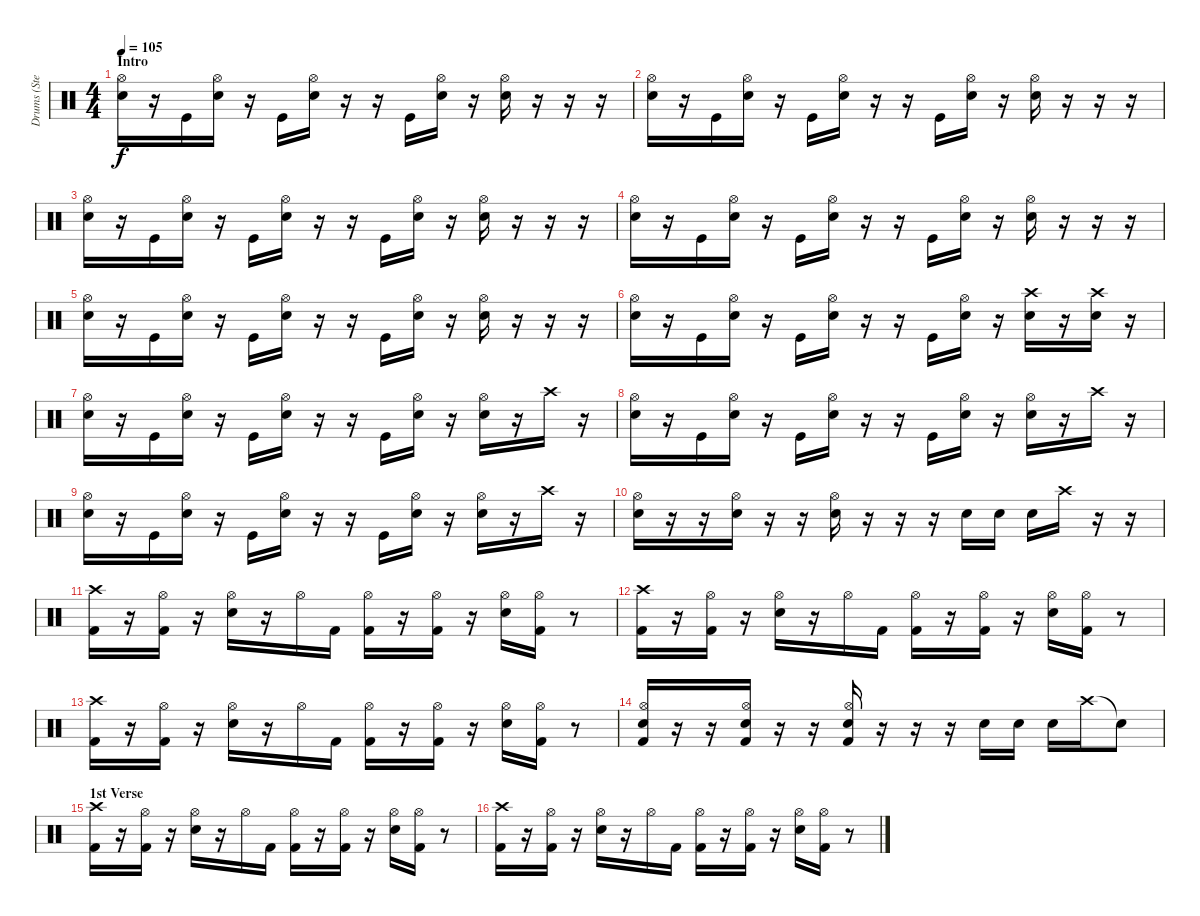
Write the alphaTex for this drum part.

\track ("Drums (Steven)" "Drums (Ste") {instrument percussion}
\staff {score}
\articulation defaults
\ts (4 4)
\section ("" "Intro")
\tempo 105
\clef neutral
\ks c
("Snare (hit) 2" "Hi-Hat (open)").16{dy f} r.16 "Kick (hit)".16 ("Snare (hit) 2" "Hi-Hat (open)").16 r.16 "Kick (hit)".16 ("Snare (hit) 2" "Hi-Hat (open)").16 r.16 r.16 "Kick (hit)".16 ("Snare (hit) 2" "Hi-Hat (open)").16 r.16 ("Snare (hit) 2" "Hi-Hat (open)").16 r.16 r.16 r.16 |
("Snare (hit) 2" "Hi-Hat (open)").16 r.16 "Kick (hit)".16 ("Snare (hit) 2" "Hi-Hat (open)").16 r.16 "Kick (hit)".16 ("Snare (hit) 2" "Hi-Hat (open)").16 r.16 r.16 "Kick (hit)".16 ("Snare (hit) 2" "Hi-Hat (open)").16 r.16 ("Snare (hit) 2" "Hi-Hat (open)").16 r.16 r.16 r.16 |
("Snare (hit) 2" "Hi-Hat (open)").16 r.16 "Kick (hit)".16 ("Snare (hit) 2" "Hi-Hat (open)").16 r.16 "Kick (hit)".16 ("Snare (hit) 2" "Hi-Hat (open)").16 r.16 r.16 "Kick (hit)".16 ("Snare (hit) 2" "Hi-Hat (open)").16 r.16 ("Snare (hit) 2" "Hi-Hat (open)").16 r.16 r.16 r.16 |
("Snare (hit) 2" "Hi-Hat (open)").16 r.16 "Kick (hit)".16 ("Snare (hit) 2" "Hi-Hat (open)").16 r.16 "Kick (hit)".16 ("Snare (hit) 2" "Hi-Hat (open)").16 r.16 r.16 "Kick (hit)".16 ("Snare (hit) 2" "Hi-Hat (open)").16 r.16 ("Snare (hit) 2" "Hi-Hat (open)").16 r.16 r.16 r.16 |
("Snare (hit) 2" "Hi-Hat (open)").16 r.16 "Kick (hit)".16 ("Snare (hit) 2" "Hi-Hat (open)").16 r.16 "Kick (hit)".16 ("Snare (hit) 2" "Hi-Hat (open)").16 r.16 r.16 "Kick (hit)".16 ("Snare (hit) 2" "Hi-Hat (open)").16 r.16 ("Snare (hit) 2" "Hi-Hat (open)").16 r.16 r.16 r.16 |
("Snare (hit) 2" "Hi-Hat (open)").16 r.16 "Kick (hit)".16 ("Snare (hit) 2" "Hi-Hat (open)").16 r.16 "Kick (hit)".16 ("Snare (hit) 2" "Hi-Hat (open)").16 r.16 r.16 "Kick (hit)".16 ("Snare (hit) 2" "Hi-Hat (open)").16 r.16 ("Snare (hit) 2" "Crash high (hit)").16 r.16 ("Snare (hit) 2" "Crash high (hit)").16 r.16 |
("Snare (hit) 2" "Hi-Hat (open)").16 r.16 "Kick (hit)".16 ("Snare (hit) 2" "Hi-Hat (open)").16 r.16 "Kick (hit)".16 ("Snare (hit) 2" "Hi-Hat (open)").16 r.16 r.16 "Kick (hit)".16 ("Snare (hit) 2" "Hi-Hat (open)").16 r.16 ("Snare (hit) 2" "Hi-Hat (open)").16 r.16 "Crash high (hit)".16 r.16 |
("Snare (hit) 2" "Hi-Hat (open)").16 r.16 "Kick (hit)".16 ("Snare (hit) 2" "Hi-Hat (open)").16 r.16 "Kick (hit)".16 ("Snare (hit) 2" "Hi-Hat (open)").16 r.16 r.16 "Kick (hit)".16 ("Snare (hit) 2" "Hi-Hat (open)").16 r.16 ("Snare (hit) 2" "Hi-Hat (open)").16 r.16 "Crash high (hit)".16 r.16 |
("Snare (hit) 2" "Hi-Hat (open)").16 r.16 "Kick (hit)".16 ("Snare (hit) 2" "Hi-Hat (open)").16 r.16 "Kick (hit)".16 ("Snare (hit) 2" "Hi-Hat (open)").16 r.16 r.16 "Kick (hit)".16 ("Snare (hit) 2" "Hi-Hat (open)").16 r.16 ("Snare (hit) 2" "Hi-Hat (open)").16 r.16 "Crash high (hit)".16 r.16 |
("Snare (hit) 2" "Hi-Hat (open)").16 r.16 r.16 ("Snare (hit) 2" "Hi-Hat (open)").16 r.16 r.16 ("Snare (hit) 2" "Hi-Hat (open)").16 r.16 r.16 r.16 "Snare (hit) 2".16 "Snare (hit) 2".16 "Snare (hit) 2".16 "Crash high (hit)".16 r.16 r.16 |
("Crash high (hit)" "Kick (hit) 2").16 r.16 ("Hi-Hat (open)" "Kick (hit) 2").16 r.16 ("Hi-Hat (open)" "Snare (hit) 2").16 r.16 "Hi-Hat (open)".16 "Kick (hit) 2".16 ("Kick (hit) 2" "Hi-Hat (open)").16 r.16 ("Kick (hit) 2" "Hi-Hat (open)").16 r.16 ("Hi-Hat (open)" "Snare (hit) 2").16 ("Kick (hit) 2" "Hi-Hat (open)").16 r.8 |
("Crash high (hit)" "Kick (hit) 2").16 r.16 ("Hi-Hat (open)" "Kick (hit) 2").16 r.16 ("Hi-Hat (open)" "Snare (hit) 2").16 r.16 "Hi-Hat (open)".16 "Kick (hit) 2".16 ("Kick (hit) 2" "Hi-Hat (open)").16 r.16 ("Kick (hit) 2" "Hi-Hat (open)").16 r.16 ("Hi-Hat (open)" "Snare (hit) 2").16 ("Kick (hit) 2" "Hi-Hat (open)").16 r.8 |
("Crash high (hit)" "Kick (hit) 2").16 r.16 ("Hi-Hat (open)" "Kick (hit) 2").16 r.16 ("Hi-Hat (open)" "Snare (hit) 2").16 r.16 "Hi-Hat (open)".16 "Kick (hit) 2".16 ("Kick (hit) 2" "Hi-Hat (open)").16 r.16 ("Kick (hit) 2" "Hi-Hat (open)").16 r.16 ("Hi-Hat (open)" "Snare (hit) 2").16 ("Kick (hit) 2" "Hi-Hat (open)").16 r.8 |
("Kick (hit) 2" "Snare (hit) 2" "Hi-Hat (open)").16 r.16 r.16 ("Kick (hit) 2" "Snare (hit) 2" "Hi-Hat (open)").16 r.16 r.16 ("Kick (hit) 2" "Snare (hit) 2" "Hi-Hat (open)").16 r.16 r.16 r.16 "Snare (hit) 2".16 "Snare (hit) 2".16 "Snare (hit) 2".16 "Crash high (hit)".16 "Snare (hit)"{t}.8 |
\section ("" "1st Verse")
("Crash high (hit)" "Kick (hit) 2").16 r.16 ("Hi-Hat (open)" "Kick (hit) 2").16 r.16 ("Hi-Hat (open)" "Snare (hit) 2").16 r.16 "Hi-Hat (open)".16 "Kick (hit) 2".16 ("Kick (hit) 2" "Hi-Hat (open)").16 r.16 ("Kick (hit) 2" "Hi-Hat (open)").16 r.16 ("Hi-Hat (open)" "Snare (hit) 2").16 ("Kick (hit) 2" "Hi-Hat (open)").16 r.8 |
("Crash high (hit)" "Kick (hit) 2").16 r.16 ("Hi-Hat (open)" "Kick (hit) 2").16 r.16 ("Hi-Hat (open)" "Snare (hit) 2").16 r.16 "Hi-Hat (open)".16 "Kick (hit) 2".16 ("Kick (hit) 2" "Hi-Hat (open)").16 r.16 ("Kick (hit) 2" "Hi-Hat (open)").16 r.16 ("Hi-Hat (open)" "Snare (hit) 2").16 ("Kick (hit) 2" "Hi-Hat (open)").16 r.8
